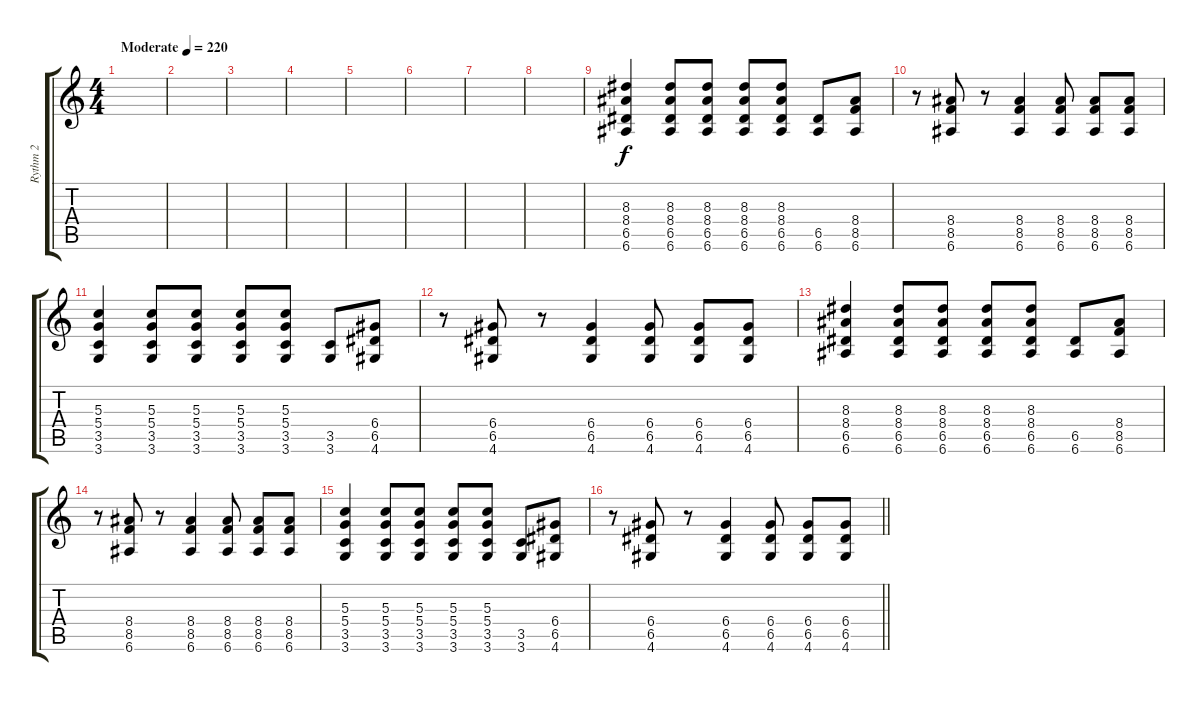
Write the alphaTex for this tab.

\track ("Rythm 2" "Rythm 2") {instrument overdrivenguitar}
\staff {score tabs}
\tuning (E4 B3 G3 D3 A2 E2) {hide}
\ts (4 4)
\tempo (220 "Moderate")
\clef g2
\ks c
|
|
|
|
|
|
|
|
(8.3 8.4 6.5 6.6).4 (8.3 8.4 6.5 6.6).8 (8.3 8.4 6.5 6.6).8 (8.3 8.4 6.5 6.6).8 (8.3 8.4 6.5 6.6).8 (6.5 6.6).8 (8.4 8.5 6.6).8 |
r.8 (8.4 8.5 6.6).8 r.8 (8.4 8.5 6.6).4 (8.4 8.5 6.6).8 (8.4 8.5 6.6).8 (8.4 8.5 6.6).8 |
(5.3 5.4 3.5 3.6).4 (5.3 5.4 3.5 3.6).8 (5.3 5.4 3.5 3.6).8 (5.3 5.4 3.5 3.6).8 (5.3 5.4 3.5 3.6).8 (3.5 3.6).8 (6.4 6.5 4.6).8 |
r.8 (6.4 6.5 4.6).8 r.8 (6.4 6.5 4.6).4 (6.4 6.5 4.6).8 (6.4 6.5 4.6).8 (6.4 6.5 4.6).8 |
(8.3 8.4 6.5 6.6).4 (8.3 8.4 6.5 6.6).8 (8.3 8.4 6.5 6.6).8 (8.3 8.4 6.5 6.6).8 (8.3 8.4 6.5 6.6).8 (6.5 6.6).8 (8.4 8.5 6.6).8 |
r.8 (8.4 8.5 6.6).8 r.8 (8.4 8.5 6.6).4 (8.4 8.5 6.6).8 (8.4 8.5 6.6).8 (8.4 8.5 6.6).8 |
(5.3 5.4 3.5 3.6).4 (5.3 5.4 3.5 3.6).8 (5.3 5.4 3.5 3.6).8 (5.3 5.4 3.5 3.6).8 (5.3 5.4 3.5 3.6).8 (3.5 3.6).8 (6.4 6.5 4.6).8 |
\barLineRight lightlight
r.8 (6.4 6.5 4.6).8 r.8 (6.4 6.5 4.6).4 (6.4 6.5 4.6).8 (6.4 6.5 4.6).8 (6.4 6.5 4.6).8
